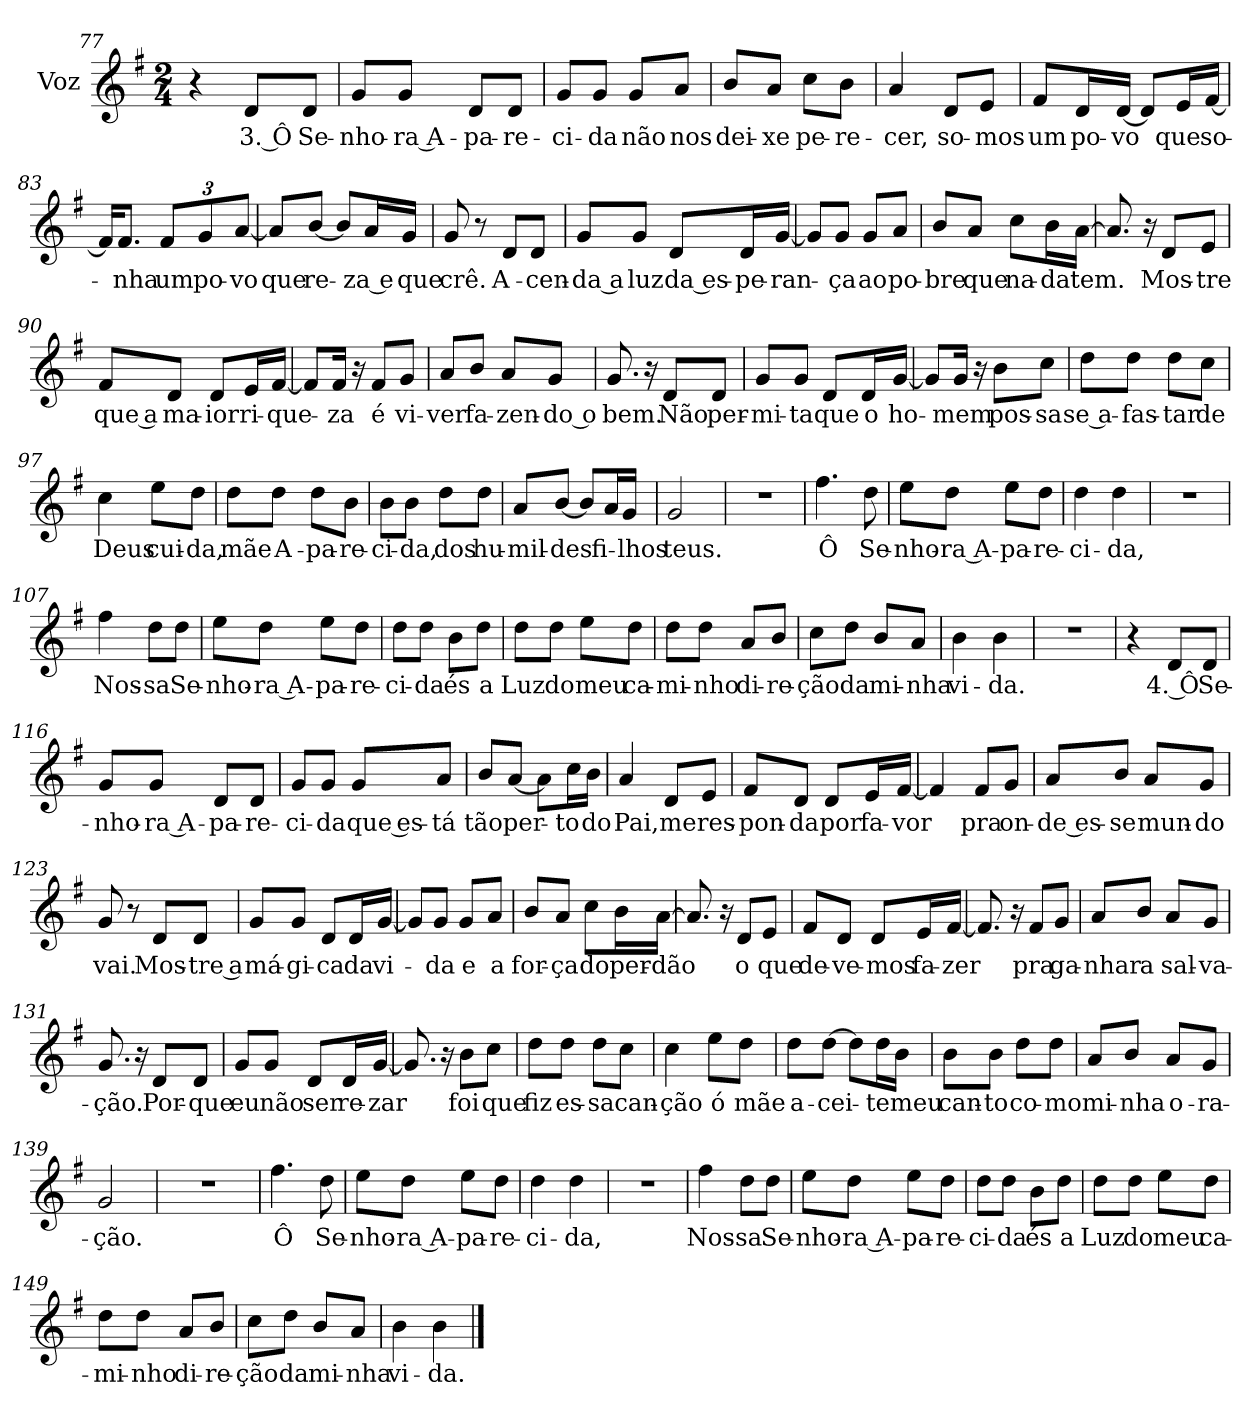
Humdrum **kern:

**kern	**text
*part1	*part1
*staff1	*staff1
*I"Voz	*
*I'Vo.	*
*clefG2	*
*k[f#]	*
*M2/4	*
=77	=77
4r	.
!	!LO:LY:b
8d/L	3. Ô
!	!LO:LY:b
8d/J	Se-
=78	=78
!	!LO:LY:b
8g/L	-nho-
!	!LO:LY:b
8g/J	-ra A-
!	!LO:LY:b
8d/L	-pa-
!	!LO:LY:b
8d/J	-re-
=79	=79
!	!LO:LY:b
8g/L	-ci-
!	!LO:LY:b
8g/J	-da
!	!LO:LY:b
8g/L	não
!	!LO:LY:b
8a/J	nos
!!LO:LB:g=z
=80	=80
!	!LO:LY:b
8b/L	dei-
!	!LO:LY:b
8a/J	-xe
!	!LO:LY:b
8cc\L	pe-
!	!LO:LY:b
8b\J	-re-
=81	=81
!	!LO:LY:b
4a/	-cer,
!	!LO:LY:b
8d/L	so-
!	!LO:LY:b
8e/J	-mos
=82	=82
!	!LO:LY:b
8f#/L	um
!	!LO:LY:b
16d/L	po-
!	!LO:LY:b
[16d/JJ	-vo
8d/L]	.
!	!LO:LY:b
16e/L	que
!	!LO:LY:b
[16f#/JJ	so-
=83	=83
16f#/KL]	.
!	!LO:LY:b
8.f#/J	-nha
*Xbrackettup	*
!	!LO:LY:b
12f#/L	um
!	!LO:LY:b
12g/	po-
!	!LO:LY:b
[12a/J	-vo
=84	=84
!	!LO:LY:b
8a/L]	que
!	!LO:LY:b
[8b/J	re-
8b/L]	.
!	!LO:LY:b
16a/L	-za e
!	!LO:LY:b
16g/JJ	que
!!LO:LB:g=z
=85	=85
!	!LO:LY:b
8g/	crê.
8r	.
!	!LO:LY:b
8d/L	A-
!	!LO:LY:b
8d/J	-cen-
=86	=86
!	!LO:LY:b
8g/L	-da a
!	!LO:LY:b
8g/J	luz
!	!LO:LY:b
8d/L	da es-
!	!LO:LY:b
16d/L	-pe-
!	!LO:LY:b
[16g/JJ	-ran-
=87	=87
8g/L]	.
!	!LO:LY:b
8g/J	-ça
!	!LO:LY:b
8g/L	ao
!	!LO:LY:b
8a/J	po-
=88	=88
!	!LO:LY:b
8b/L	-bre
!	!LO:LY:b
8a/J	que
!	!LO:LY:b
8cc\L	na-
!	!LO:LY:b
16b\L	-da
!	!LO:LY:b
[16a\JJ	tem.
=89	=89
8.a/]	.
16r	.
!	!LO:LY:b
8d/L	Mos-
!	!LO:LY:b
8e/J	-tre
!!LO:LB:g=z
=90	=90
!	!LO:LY:b
8f#/L	que a
!	!LO:LY:b
8d/J	ma-
!	!LO:LY:b
8d/L	-ior
!	!LO:LY:b
16e/L	ri-
!	!LO:LY:b
[16f#/JJ	-que-
=91	=91
8f#/L]	.
!	!LO:LY:b
16f#/Jk	-za
16r	.
!	!LO:LY:b
8f#/L	é
!	!LO:LY:b
8g/J	vi-
=92	=92
!	!LO:LY:b
8a/L	-ver
!	!LO:LY:b
8b/J	fa-
!	!LO:LY:b
8a/L	-zen-
!	!LO:LY:b
8g/J	-do o
=93	=93
!	!LO:LY:b
8.g/	bem.
16r	.
!	!LO:LY:b
8d/L	Não
!	!LO:LY:b
8d/J	per-
=94	=94
!	!LO:LY:b
8g/L	-mi-
!	!LO:LY:b
8g/J	-ta
!	!LO:LY:b
8d/L	que
!	!LO:LY:b
16d/L	o
!	!LO:LY:b
[16g/JJ	ho-
!!LO:LB:g=z
=95	=95
8g/L]	.
!	!LO:LY:b
16g/Jk	-mem
16r	.
!	!LO:LY:b
8b\L	pos-
!	!LO:LY:b
8cc\J	-sa
=96	=96
!	!LO:LY:b
8dd\L	se a-
!	!LO:LY:b
8dd\J	-fas-
!	!LO:LY:b
8dd\L	-tar
!	!LO:LY:b
8cc\J	de
=97	=97
!	!LO:LY:b
4cc\	Deus
!	!LO:LY:b
8ee\L	cui-
!	!LO:LY:b
8dd\J	-da,
=98	=98
!	!LO:LY:b
8dd\L	mãe
!	!LO:LY:b
8dd\J	A-
!	!LO:LY:b
8dd\L	-pa-
!	!LO:LY:b
8b\J	-re-
=99	=99
!	!LO:LY:b
8b\L	-ci-
!	!LO:LY:b
8b\J	-da,
!	!LO:LY:b
8dd\L	dos
!	!LO:LY:b
8dd\J	hu-
!!LO:LB:g=z
=100	=100
!	!LO:LY:b
8a/L	-mil-
!	!LO:LY:b
[8b/J	-des
8b/L]	.
!	!LO:LY:b
16a/L	fi-
!	!LO:LY:b
16g/JJ	-lhos
=101	=101
!	!LO:LY:b
2g/	teus.
=102	=102
2r	.
=103	=103
!	!LO:LY:b
4.ff#\	Ô
!	!LO:LY:b
8dd\	Se-
=104	=104
!	!LO:LY:b
8ee\L	-nho-
!	!LO:LY:b
8dd\J	-ra A-
!	!LO:LY:b
8ee\L	-pa-
!	!LO:LY:b
8dd\J	-re-
=105	=105
!	!LO:LY:b
4dd\	-ci-
!	!LO:LY:b
4dd\	-da,
=106	=106
2r	.
=107	=107
!	!LO:LY:b
4ff#\	Nos-
!	!LO:LY:b
8dd\L	-sa
!	!LO:LY:b
8dd\J	Se-
!!LO:LB:g=z
=108	=108
!	!LO:LY:b
8ee\L	-nho-
!	!LO:LY:b
8dd\J	-ra A-
!	!LO:LY:b
8ee\L	-pa-
!	!LO:LY:b
8dd\J	-re-
=109	=109
!	!LO:LY:b
8dd\L	-ci-
!	!LO:LY:b
8dd\J	-da
!	!LO:LY:b
8b\L	és
!	!LO:LY:b
8dd\J	a
=110	=110
!	!LO:LY:b
8dd\L	Luz
!	!LO:LY:b
8dd\J	do
!	!LO:LY:b
8ee\L	meu
!	!LO:LY:b
8dd\J	ca-
=111	=111
!	!LO:LY:b
8dd\L	-mi-
!	!LO:LY:b
8dd\J	-nho
!	!LO:LY:b
8a/L	di-
!	!LO:LY:b
8b/J	-re-
=112	=112
!	!LO:LY:b
8cc\L	-ção
!	!LO:LY:b
8dd\J	da
!	!LO:LY:b
8b/L	mi-
!	!LO:LY:b
8a/J	-nha
=113	=113
!	!LO:LY:b
4b\	vi-
!	!LO:LY:b
4b\	-da.
=114	=114
2r	.
!!LO:PB:g=z
=115	=115
4r	.
!	!LO:LY:b
8d/L	4. Ô
!	!LO:LY:b
8d/J	Se-
=116	=116
!	!LO:LY:b
8g/L	-nho-
!	!LO:LY:b
8g/J	-ra A-
!	!LO:LY:b
8d/L	-pa-
!	!LO:LY:b
8d/J	-re-
=117	=117
!	!LO:LY:b
8g/L	-ci-
!	!LO:LY:b
8g/J	-da
!	!LO:LY:b
8g/L	que es-
!	!LO:LY:b
8a/J	-tá
=118	=118
!	!LO:LY:b
8b/L	tão
!	!LO:LY:b
[8a/J	per-
8a\L]	.
!	!LO:LY:b
16cc\L	-to
!	!LO:LY:b
16b\JJ	do
=119	=119
!	!LO:LY:b
4a/	Pai,
!	!LO:LY:b
8d/L	me
!	!LO:LY:b
8e/J	res-
!!LO:LB:g=z
=120	=120
!	!LO:LY:b
8f#/L	-pon-
!	!LO:LY:b
8d/J	-da
!	!LO:LY:b
8d/L	por
!	!LO:LY:b
16e/L	fa-
!	!LO:LY:b
[16f#/JJ	-vor
=121	=121
4f#/]	.
!	!LO:LY:b
8f#/L	pra
!	!LO:LY:b
8g/J	on-
=122	=122
!	!LO:LY:b
8a/L	-de es-
!	!LO:LY:b
8b/J	-se
!	!LO:LY:b
8a/L	mun-
!	!LO:LY:b
8g/J	-do
=123	=123
!	!LO:LY:b
8g/	vai.
8r	.
!	!LO:LY:b
8d/L	Mos-
!	!LO:LY:b
8d/J	-tre a
=124	=124
!	!LO:LY:b
8g/L	má-
!	!LO:LY:b
8g/J	-gi-
!	!LO:LY:b
8d/L	-ca
!	!LO:LY:b
16d/L	da
!	!LO:LY:b
[16g/JJ	vi-
=125	=125
8g/L]	.
!	!LO:LY:b
8g/J	-da
!	!LO:LY:b
8g/L	e
!	!LO:LY:b
8a/J	a
!!LO:LB:g=z
=126	=126
!	!LO:LY:b
8b/L	for-
!	!LO:LY:b
8a/J	-ça
!	!LO:LY:b
8cc\L	do
!	!LO:LY:b
16b\L	per-
!	!LO:LY:b
[16a\JJ	-dão
=127	=127
8.a/]	.
16r	.
!	!LO:LY:b
8d/L	o
!	!LO:LY:b
8e/J	que
=128	=128
!	!LO:LY:b
8f#/L	de-
!	!LO:LY:b
8d/J	-ve-
!	!LO:LY:b
8d/L	-mos
!	!LO:LY:b
16e/L	fa-
!	!LO:LY:b
[16f#/JJ	-zer
=129	=129
8.f#/]	.
16r	.
!	!LO:LY:b
8f#/L	pra
!	!LO:LY:b
8g/J	ga-
=130	=130
!	!LO:LY:b
8a/L	-nhar
!	!LO:LY:b
8b/J	a
!	!LO:LY:b
8a/L	sal-
!	!LO:LY:b
8g/J	-va-
!!LO:LB:g=z
=131	=131
!	!LO:LY:b
8.g/	-ção.
16r	.
!	!LO:LY:b
8d/L	Por-
!	!LO:LY:b
8d/J	-que
=132	=132
!	!LO:LY:b
8g/L	eu
!	!LO:LY:b
8g/J	não
!	!LO:LY:b
8d/L	ser
!	!LO:LY:b
16d/L	re-
!	!LO:LY:b
[16g/JJ	-zar
=133	=133
8.g/]	.
16r	.
!	!LO:LY:b
8b\L	foi
!	!LO:LY:b
8cc\J	que
=134	=134
!	!LO:LY:b
8dd\L	fiz
!	!LO:LY:b
8dd\J	es-
!	!LO:LY:b
8dd\L	-sa
!	!LO:LY:b
8cc\J	can-
=135	=135
!	!LO:LY:b
4cc\	-ção
!	!LO:LY:b
8ee\L	ó
!	!LO:LY:b
8dd\J	mãe
=136	=136
!	!LO:LY:b
8dd\L	a-
!	!LO:LY:b
[8dd\J	-cei-
8dd\L]	.
!	!LO:LY:b
16dd\L	-te
!	!LO:LY:b
16b\JJ	meu
!!LO:LB:g=z
=137	=137
!	!LO:LY:b
8b\L	can-
!	!LO:LY:b
8b\J	-to
!	!LO:LY:b
8dd\L	co-
!	!LO:LY:b
8dd\J	-mo
=138	=138
!	!LO:LY:b
8a/L	mi-
!	!LO:LY:b
8b/J	-nha
!	!LO:LY:b
8a/L	o-
!	!LO:LY:b
8g/J	-ra-
=139	=139
!	!LO:LY:b
2g/	-ção.
=140	=140
2r	.
=141	=141
!	!LO:LY:b
4.ff#\	Ô
!	!LO:LY:b
8dd\	Se-
=142	=142
!	!LO:LY:b
8ee\L	-nho-
!	!LO:LY:b
8dd\J	-ra A-
!	!LO:LY:b
8ee\L	-pa-
!	!LO:LY:b
8dd\J	-re-
=143	=143
!	!LO:LY:b
4dd\	-ci-
!	!LO:LY:b
4dd\	-da,
=144	=144
2r	.
!!LO:LB:g=z
=145	=145
!	!LO:LY:b
4ff#\	Nos-
!	!LO:LY:b
8dd\L	-sa
!	!LO:LY:b
8dd\J	Se-
=146	=146
!	!LO:LY:b
8ee\L	-nho-
!	!LO:LY:b
8dd\J	-ra A-
!	!LO:LY:b
8ee\L	-pa-
!	!LO:LY:b
8dd\J	-re-
=147	=147
!	!LO:LY:b
8dd\L	-ci-
!	!LO:LY:b
8dd\J	-da
!	!LO:LY:b
8b\L	és
!	!LO:LY:b
8dd\J	a
=148	=148
!	!LO:LY:b
8dd\L	Luz
!	!LO:LY:b
8dd\J	do
!	!LO:LY:b
8ee\L	meu
!	!LO:LY:b
8dd\J	ca-
=149	=149
!	!LO:LY:b
8dd\L	-mi-
!	!LO:LY:b
8dd\J	-nho
!	!LO:LY:b
8a/L	di-
!	!LO:LY:b
8b/J	-re-
=150	=150
!	!LO:LY:b
8cc\L	-ção
!	!LO:LY:b
8dd\J	da
!	!LO:LY:b
8b/L	mi-
!	!LO:LY:b
8a/J	-nha
!!LO:LB:g=z
=151	=151
!	!LO:LY:b
4b\	vi-
!	!LO:LY:b
4b\	-da.
==	==
*-	*-
